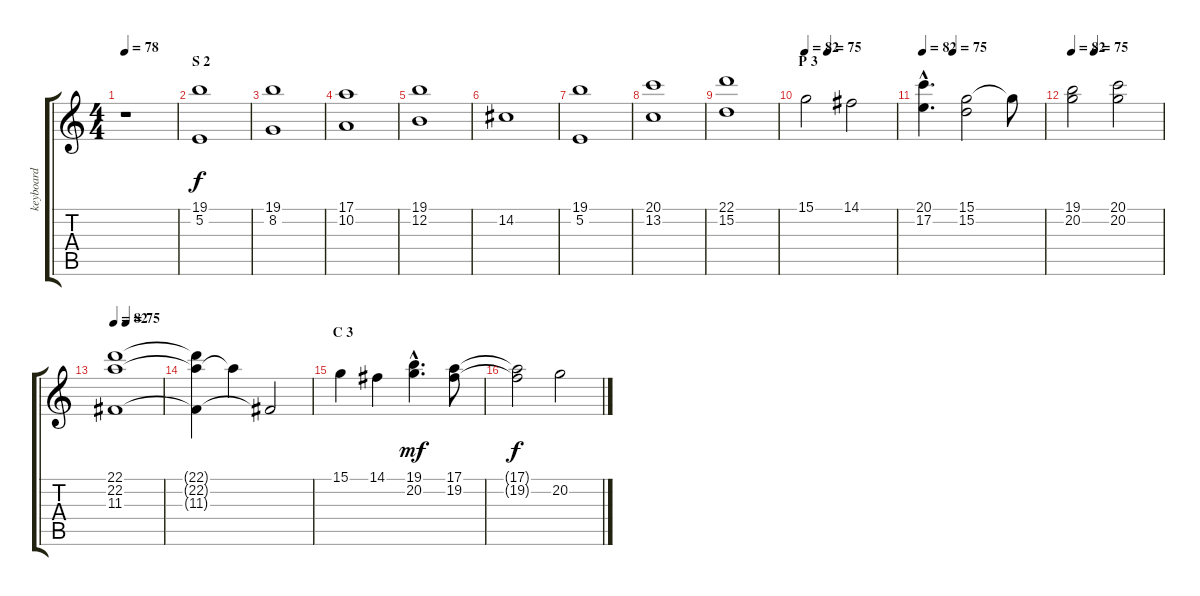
\track ("keyboard" "keyboard") {instrument stringensemble1}
\staff {score tabs}
\tuning (E4 B3 G3 D3 A2 E2) {hide}
\ts (4 4)
\tempo 78
\clef g2
\ks c
r.1{dy f} |
\section ("" "S 2")
(19.1 5.2).1 |
(19.1 8.2).1 |
(17.1 10.2).1 |
(19.1 12.2).1 |
14.2.1 |
(19.1 5.2).1 |
(20.1 13.2).1 |
(22.1 15.2).1 |
\section ("" "P 3")
\tempo 82
\tempo (75 0.25)
15.1.2 14.1.2 |
\tempo 82
\tempo (75 0.25)
(20.1{hac} 17.2{hac}).4{d} (15.1 15.2).2 15.1{t}.8 |
\tempo 82
\tempo (75 0.25)
(19.1 20.2).2 (20.1 20.2).2 |
\tempo 82
\tempo (75 0.25)
(22.1 22.2 11.3).1 |
(22.1{t} 22.2{t} 11.3{t}).4 22.2{t}.4 11.3{t}.2 |
\section ("" "C 3")
15.1.4 14.1.4 (19.1{hac} 20.2{hac}).4{d dy mf} (17.1 19.2).8 |
(17.1{t} 19.2{t}).2{dy f} 20.2.2
